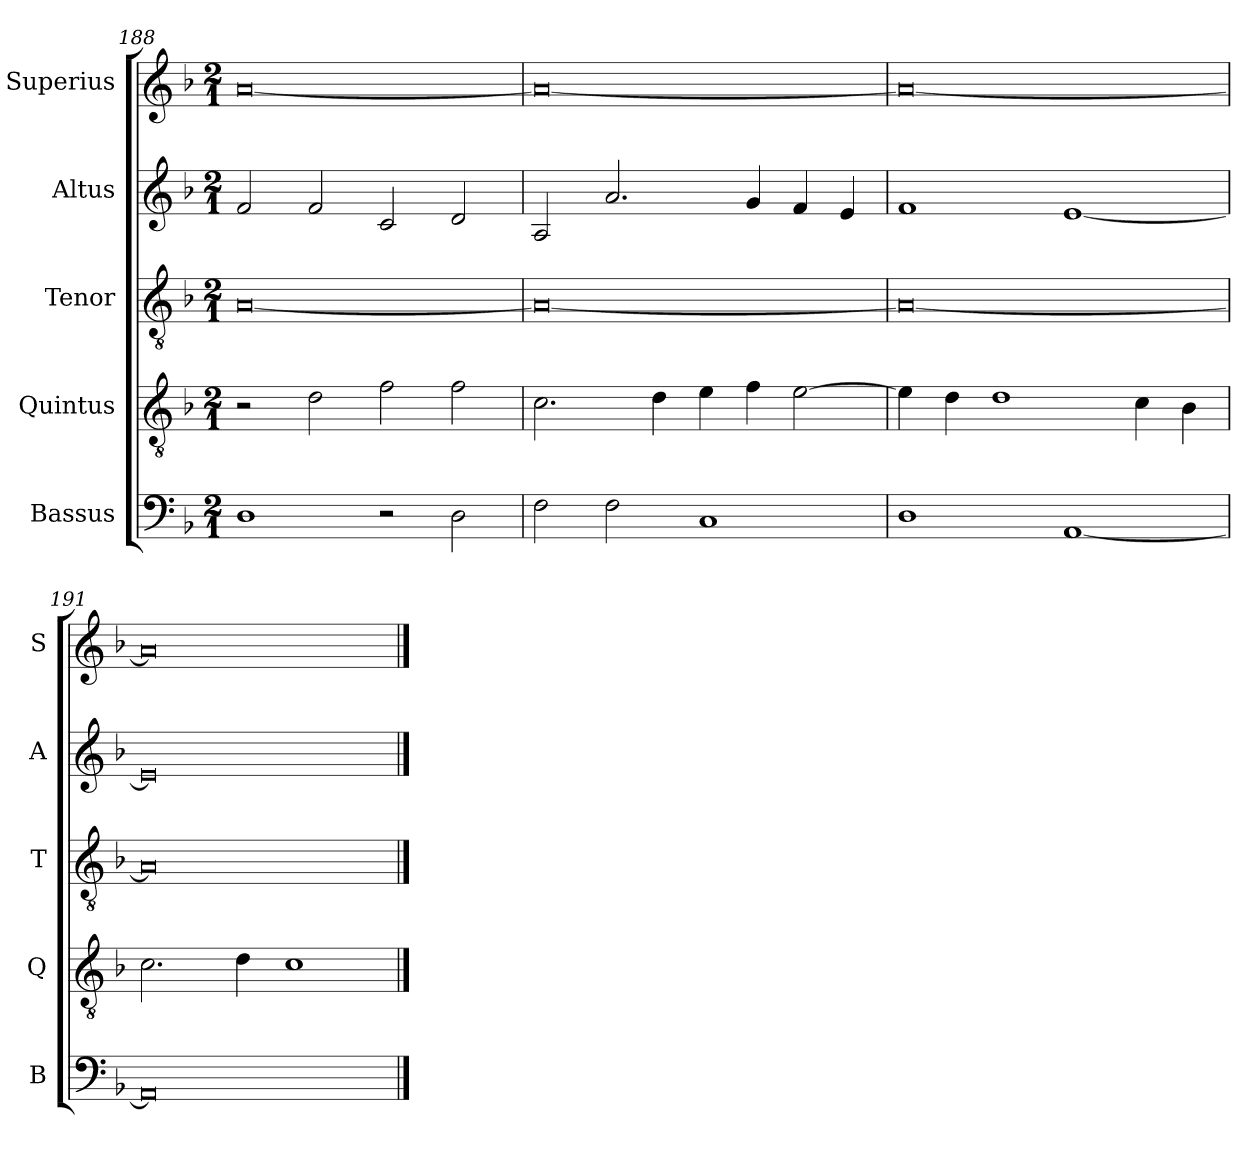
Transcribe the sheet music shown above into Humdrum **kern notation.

**kern	**kern	**kern	**kern	**kern
*part5	*part4	*part3	*part2	*part1
*staff5	*staff4	*staff3	*staff2	*staff1
*I"Bassus	*I"Quintus	*I"Tenor	*I"Altus	*I"Superius
*I'B	*I'Q	*I'T	*I'A	*I'S
*clefF4	*clefGv2	*clefGv2	*clefG2	*clefG2
*k[b-]	*k[b-]	*k[b-]	*k[b-]	*k[b-]
*M2/1	*M2/1	*M2/1	*M2/1	*M2/1
=188	=188	=188	=188	=188
1D	2r	[0A	2f	[0a
.	2d	.	2f	.
2r	2f	.	2c	.
2D	2f	.	2d	.
=189	=189	=189	=189	=189
2F	2.c	0A_	2A	0a_
2F	.	.	2.a	.
.	4d	.	.	.
1C	4e	.	.	.
.	4f	.	4g	.
.	[2e	.	4f	.
.	.	.	4e	.
=190	=190	=190	=190	=190
1D	4e]	0A_	1f	0a_
.	4d	.	.	.
.	1d	.	.	.
[1AA	.	.	[1e	.
.	4c	.	.	.
.	4B-	.	.	.
=191	=191	=191	=191	=191
0AA]	2.c	0A]	0e]	0a]
.	4d	.	.	.
.	1c	.	.	.
==	==	==	==	==
*-	*-	*-	*-	*-
